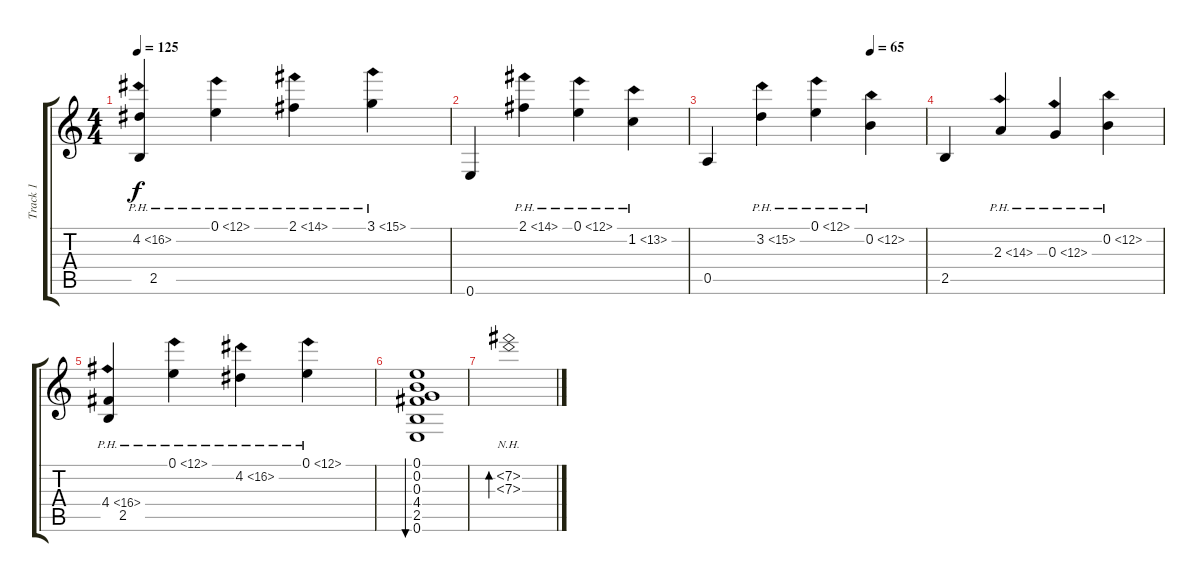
\track ("Track 1" "Track 1") {instrument acousticguitarsteel}
\staff {score tabs}
\tuning (E4 B3 G3 D3 A2 E2) {hide}
\ts (4 4)
\tempo 125
\clef g2
\ks c
(4.2{ph 12} 2.5).4{dy f} 0.1{ph 12}.4 2.1{ph 12}.4 3.1{ph 12}.4 |
0.6.4 2.1{ph 12}.4 0.1{ph 12}.4 1.2{ph 12}.4 |
\tempo (65 0.75)
0.5.4 3.2{ph 12}.4 0.1{ph 12}.4 0.2{ph 12}.4 |
2.5.4 2.3{ph 12}.4 0.3{ph 12}.4 0.2{ph 12}.4 |
(4.4{ph 12} 2.5).4 0.1{ph 12}.4 4.2{ph 12}.4 0.1{ph 12}.4 |
(0.1 0.2 0.3 4.4 2.5 0.6).1{bu 240} |
(7.2{nh} 7.3{nh}).1{bd 480}
